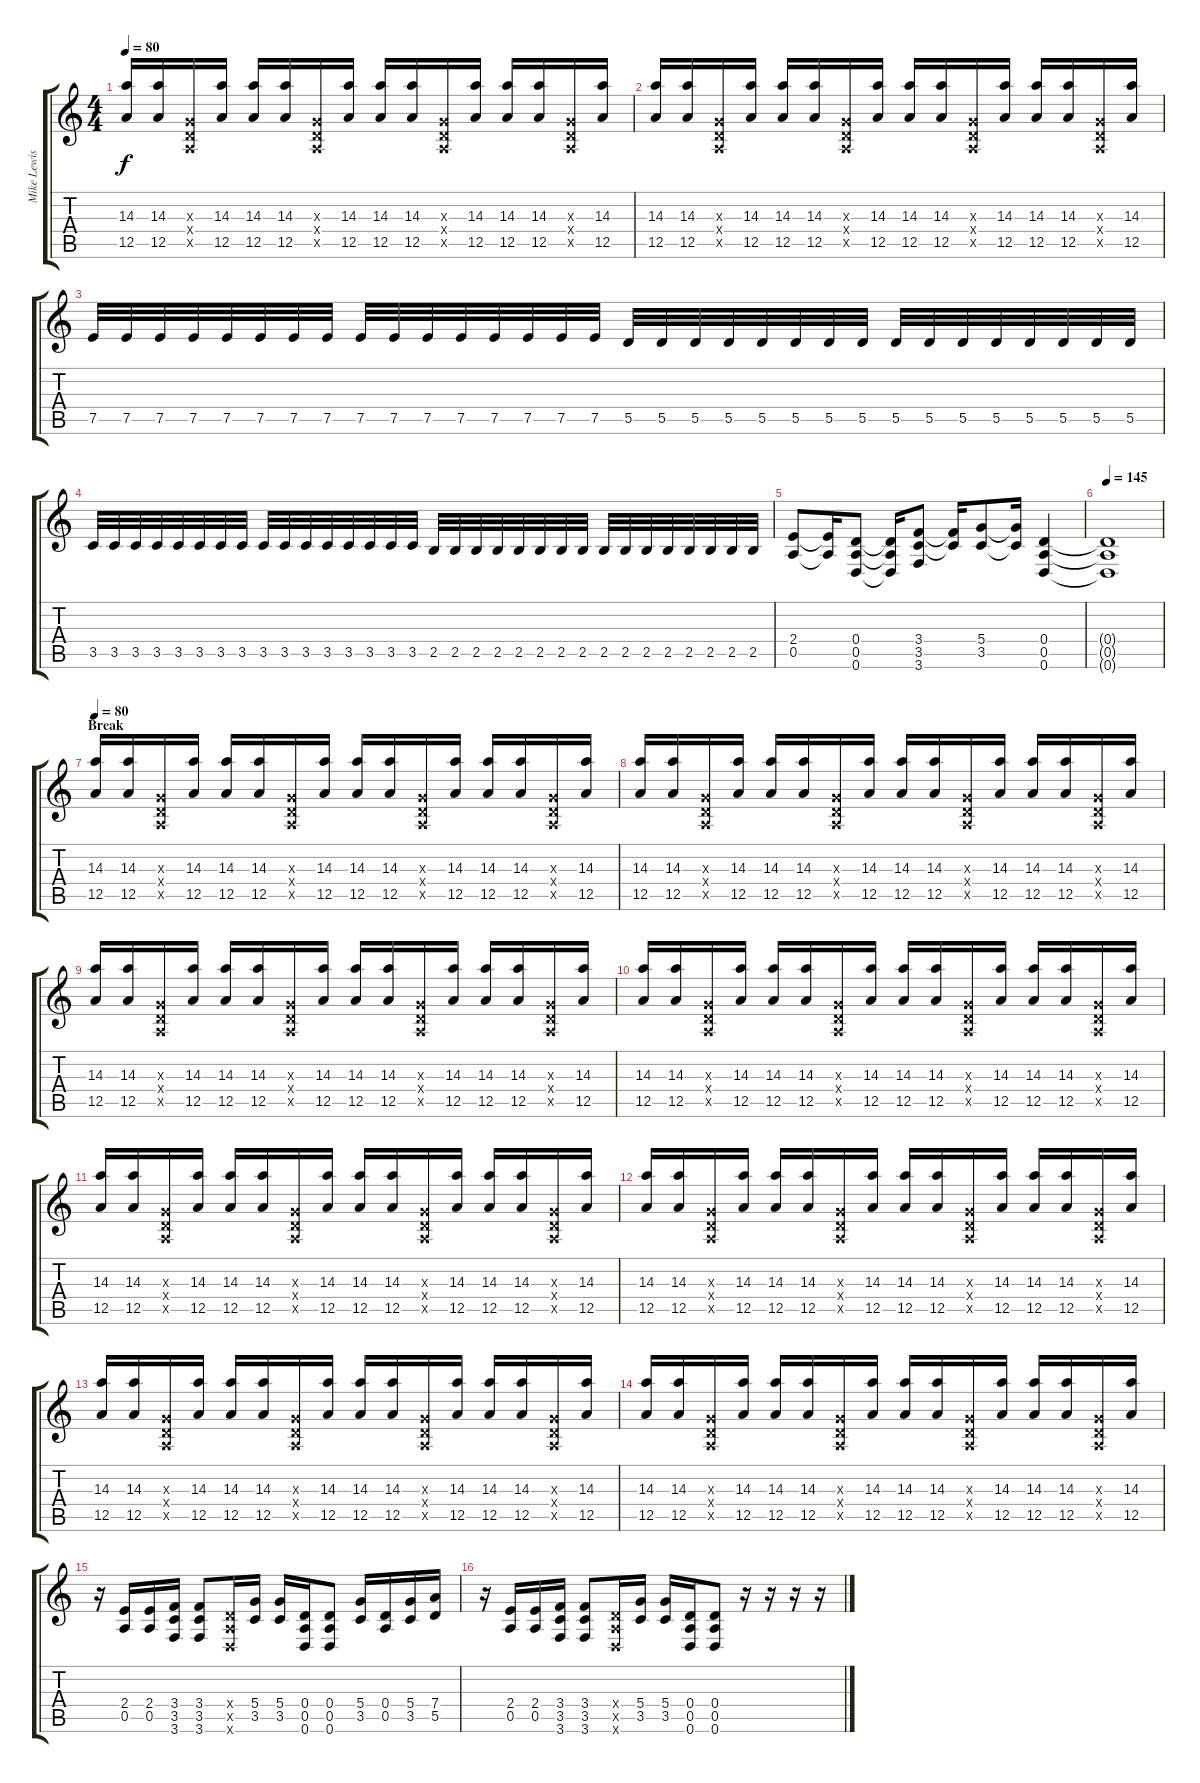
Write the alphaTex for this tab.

\track ("Mike Lewis" "Mike Lewis") {instrument distortionguitar}
\staff {score tabs}
\tuning (E4 B3 G3 D3 A2 D2) {hide}
\ts (4 4)
\tempo 80
\clef g2
\ks c
(14.3 12.5).16{dy f} (14.3 12.5).16 (0.3{x} 0.4{x} 0.5{x}).16 (14.3 12.5).16 (14.3 12.5).16 (14.3 12.5).16 (0.3{x} 0.4{x} 0.5{x}).16 (14.3 12.5).16 (14.3 12.5).16 (14.3 12.5).16 (0.3{x} 0.4{x} 0.5{x}).16 (14.3 12.5).16 (14.3 12.5).16 (14.3 12.5).16 (0.3{x} 0.4{x} 0.5{x}).16 (14.3 12.5).16 |
(14.3 12.5).16 (14.3 12.5).16 (0.3{x} 0.4{x} 0.5{x}).16 (14.3 12.5).16 (14.3 12.5).16 (14.3 12.5).16 (0.3{x} 0.4{x} 0.5{x}).16 (14.3 12.5).16 (14.3 12.5).16 (14.3 12.5).16 (0.3{x} 0.4{x} 0.5{x}).16 (14.3 12.5).16 (14.3 12.5).16 (14.3 12.5).16 (0.3{x} 0.4{x} 0.5{x}).16 (14.3 12.5).16 |
7.5.32 7.5.32 7.5.32 7.5.32 7.5.32 7.5.32 7.5.32 7.5.32 7.5.32 7.5.32 7.5.32 7.5.32 7.5.32 7.5.32 7.5.32 7.5.32 5.5.32 5.5.32 5.5.32 5.5.32 5.5.32 5.5.32 5.5.32 5.5.32 5.5.32 5.5.32 5.5.32 5.5.32 5.5.32 5.5.32 5.5.32 5.5.32 |
3.5.32 3.5.32 3.5.32 3.5.32 3.5.32 3.5.32 3.5.32 3.5.32 3.5.32 3.5.32 3.5.32 3.5.32 3.5.32 3.5.32 3.5.32 3.5.32 2.5.32 2.5.32 2.5.32 2.5.32 2.5.32 2.5.32 2.5.32 2.5.32 2.5.32 2.5.32 2.5.32 2.5.32 2.5.32 2.5.32 2.5.32 2.5.32 |
(2.4 0.5).8 (2.4{t} 0.5{t}).16 (0.4 0.5 0.6).8 (0.4{t} 0.5{t} 0.6{t}).16 (3.4 3.5 3.6).8 (3.4{t} 3.5{t}).16 (5.4 3.5).8 (5.4{t} 3.5{t}).16 (0.4 0.5 0.6).4 |
\tempo 145
(0.4{t} 0.5{t} 0.6{t}).1 |
\section ("" "Break")
\tempo 80
(14.3 12.5).16 (14.3 12.5).16 (0.3{x} 0.4{x} 0.5{x}).16 (14.3 12.5).16 (14.3 12.5).16 (14.3 12.5).16 (0.3{x} 0.4{x} 0.5{x}).16 (14.3 12.5).16 (14.3 12.5).16 (14.3 12.5).16 (0.3{x} 0.4{x} 0.5{x}).16 (14.3 12.5).16 (14.3 12.5).16 (14.3 12.5).16 (0.3{x} 0.4{x} 0.5{x}).16 (14.3 12.5).16 |
(14.3 12.5).16 (14.3 12.5).16 (0.3{x} 0.4{x} 0.5{x}).16 (14.3 12.5).16 (14.3 12.5).16 (14.3 12.5).16 (0.3{x} 0.4{x} 0.5{x}).16 (14.3 12.5).16 (14.3 12.5).16 (14.3 12.5).16 (0.3{x} 0.4{x} 0.5{x}).16 (14.3 12.5).16 (14.3 12.5).16 (14.3 12.5).16 (0.3{x} 0.4{x} 0.5{x}).16 (14.3 12.5).16 |
(14.3 12.5).16 (14.3 12.5).16 (0.3{x} 0.4{x} 0.5{x}).16 (14.3 12.5).16 (14.3 12.5).16 (14.3 12.5).16 (0.3{x} 0.4{x} 0.5{x}).16 (14.3 12.5).16 (14.3 12.5).16 (14.3 12.5).16 (0.3{x} 0.4{x} 0.5{x}).16 (14.3 12.5).16 (14.3 12.5).16 (14.3 12.5).16 (0.3{x} 0.4{x} 0.5{x}).16 (14.3 12.5).16 |
(14.3 12.5).16 (14.3 12.5).16 (0.3{x} 0.4{x} 0.5{x}).16 (14.3 12.5).16 (14.3 12.5).16 (14.3 12.5).16 (0.3{x} 0.4{x} 0.5{x}).16 (14.3 12.5).16 (14.3 12.5).16 (14.3 12.5).16 (0.3{x} 0.4{x} 0.5{x}).16 (14.3 12.5).16 (14.3 12.5).16 (14.3 12.5).16 (0.3{x} 0.4{x} 0.5{x}).16 (14.3 12.5).16 |
(14.3 12.5).16 (14.3 12.5).16 (0.3{x} 0.4{x} 0.5{x}).16 (14.3 12.5).16 (14.3 12.5).16 (14.3 12.5).16 (0.3{x} 0.4{x} 0.5{x}).16 (14.3 12.5).16 (14.3 12.5).16 (14.3 12.5).16 (0.3{x} 0.4{x} 0.5{x}).16 (14.3 12.5).16 (14.3 12.5).16 (14.3 12.5).16 (0.3{x} 0.4{x} 0.5{x}).16 (14.3 12.5).16 |
(14.3 12.5).16 (14.3 12.5).16 (0.3{x} 0.4{x} 0.5{x}).16 (14.3 12.5).16 (14.3 12.5).16 (14.3 12.5).16 (0.3{x} 0.4{x} 0.5{x}).16 (14.3 12.5).16 (14.3 12.5).16 (14.3 12.5).16 (0.3{x} 0.4{x} 0.5{x}).16 (14.3 12.5).16 (14.3 12.5).16 (14.3 12.5).16 (0.3{x} 0.4{x} 0.5{x}).16 (14.3 12.5).16 |
(14.3 12.5).16 (14.3 12.5).16 (0.3{x} 0.4{x} 0.5{x}).16 (14.3 12.5).16 (14.3 12.5).16 (14.3 12.5).16 (0.3{x} 0.4{x} 0.5{x}).16 (14.3 12.5).16 (14.3 12.5).16 (14.3 12.5).16 (0.3{x} 0.4{x} 0.5{x}).16 (14.3 12.5).16 (14.3 12.5).16 (14.3 12.5).16 (0.3{x} 0.4{x} 0.5{x}).16 (14.3 12.5).16 |
(14.3 12.5).16 (14.3 12.5).16 (0.3{x} 0.4{x} 0.5{x}).16 (14.3 12.5).16 (14.3 12.5).16 (14.3 12.5).16 (0.3{x} 0.4{x} 0.5{x}).16 (14.3 12.5).16 (14.3 12.5).16 (14.3 12.5).16 (0.3{x} 0.4{x} 0.5{x}).16 (14.3 12.5).16 (14.3 12.5).16 (14.3 12.5).16 (0.3{x} 0.4{x} 0.5{x}).16 (14.3 12.5).16 |
r.16 (2.4 0.5).16 (2.4 0.5).16 (3.4 3.5 3.6).16 (3.4 3.5 3.6).8 (0.4{x} 0.5{x} 0.6{x}).16 (5.4 3.5).16 (5.4 3.5).16 (0.4 0.5 0.6).16 (0.4 0.5 0.6).8 (5.4 3.5).16 (0.4 0.5).16 (5.4 3.5).16 (7.4 5.5).16 |
r.16 (2.4 0.5).16 (2.4 0.5).16 (3.4 3.5 3.6).16 (3.4 3.5 3.6).8 (0.4{x} 0.5{x} 0.6{x}).16 (5.4 3.5).16 (5.4 3.5).16 (0.4 0.5 0.6).16 (0.4 0.5 0.6).8 r.16 r.16 r.16 r.16
